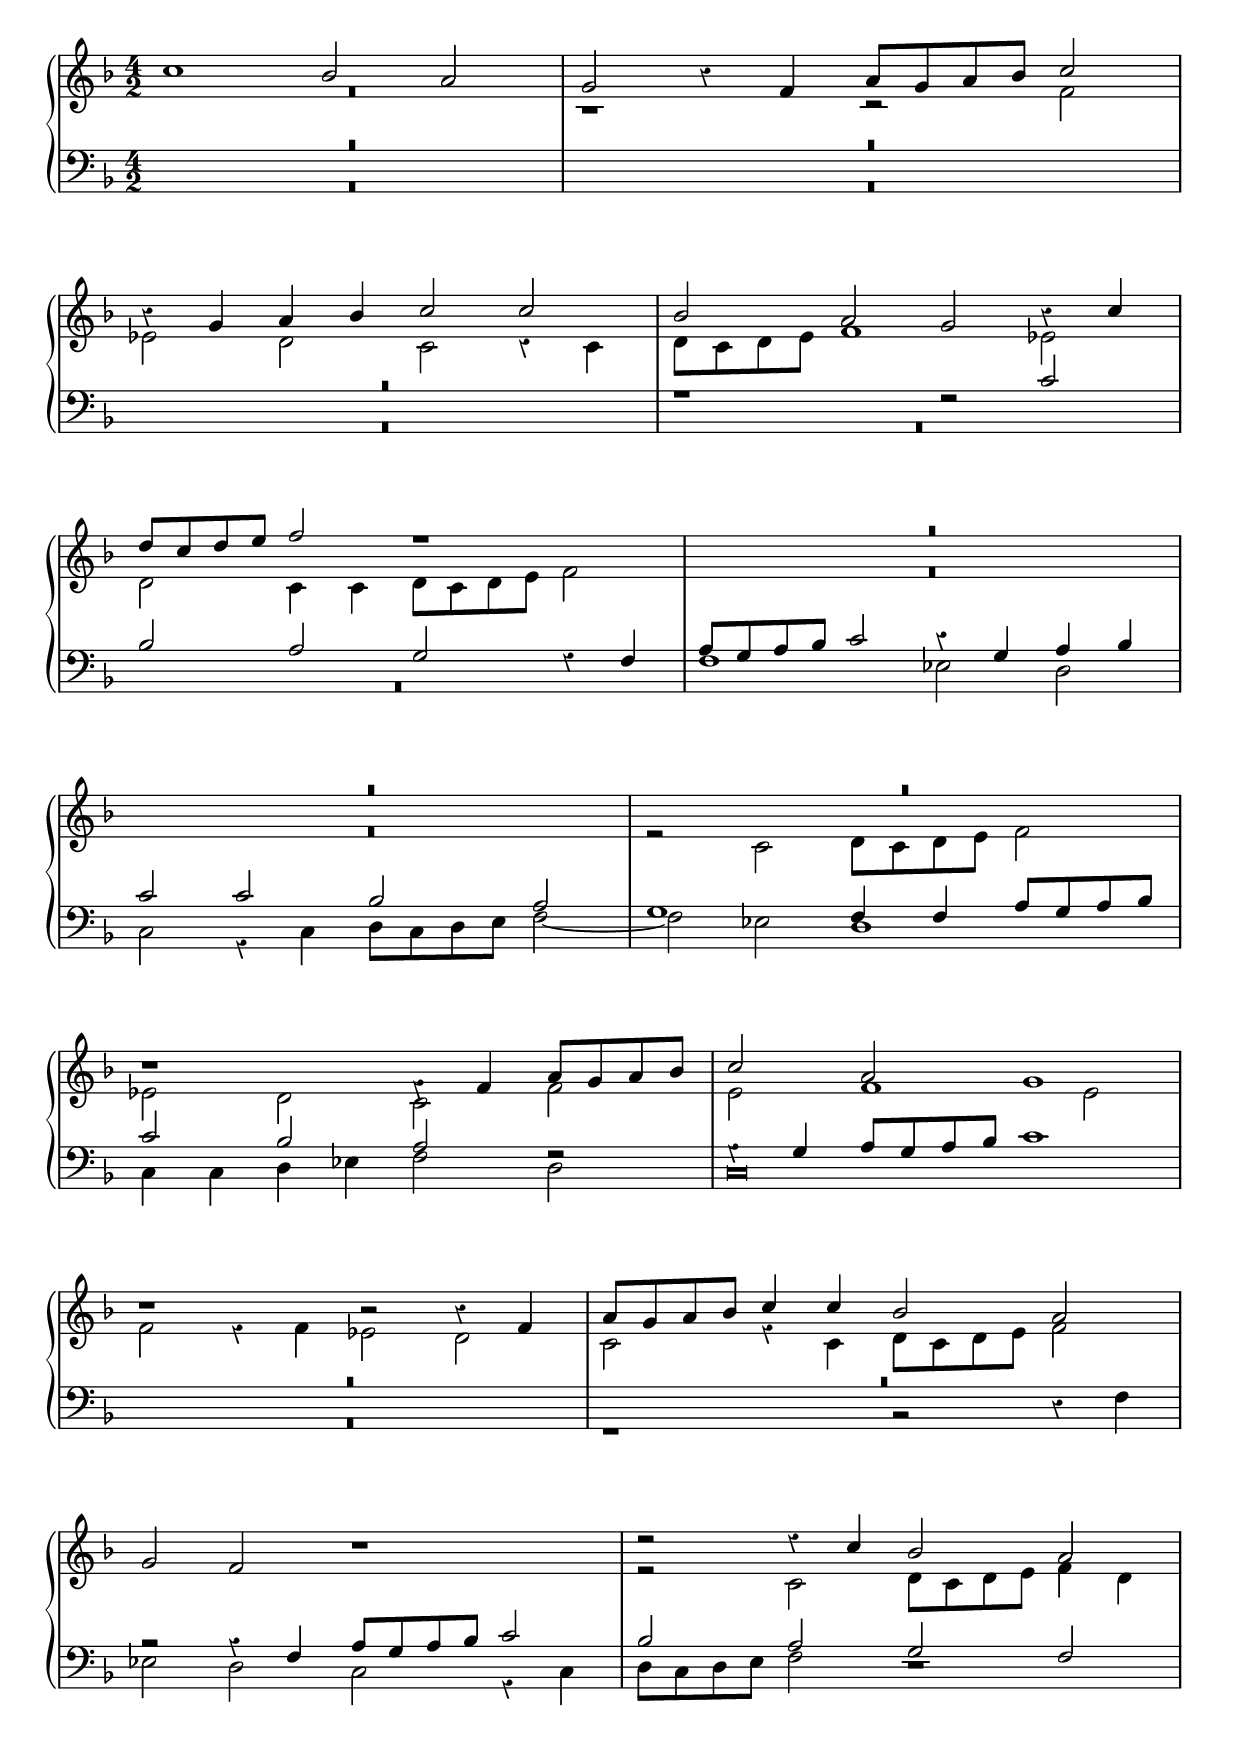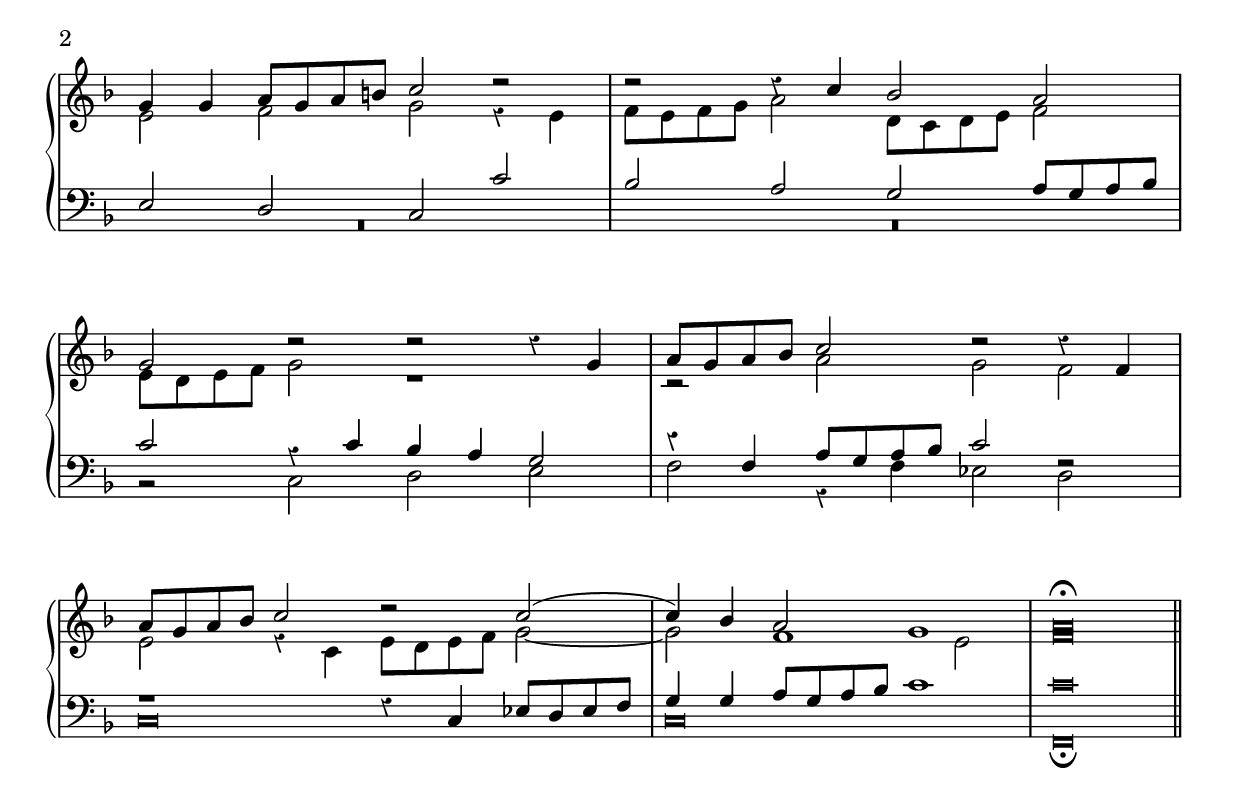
\version "2.6.3"
\include "english.ly"

global = {
  \key f \major
  \time 4/2
  %Transcriber's Note: Time signature in original text was 4/4, but there are four half-notes to the measure.
}

i = \context Staff \relative c' {
  \context Voice = "i"
  \voiceOne
  \override Rest #'style = #'classical
    c'1 bf2 a2 | g2 b4\rest f4 a8 g8 a8 bf8 c2 \break
    b4\rest g4 a4 bf4 c2 c2 | bf2 a2 g2 b4\rest c4 \break
    d8 c8 d8 e8 f2 d1\rest | R1*4/2 \break
    R1*4/2 | R1*4/2 | \break
    \override Rest #'style = #'classical b1\rest f4\rest f4 a8[ g8 a8 bf8] | c2 a2 g1 \break
    b1\rest b2\rest b4\rest f4 | a8 g8 a8 bf8 c4 c4 bf2 a2 \break
    g2 f2 b1\rest | d2\rest d4\rest c4 bf2 a2 \break
    g4 g4 a8 g8 a8 b8 c2 d2\rest | d2\rest d4\rest c4 bf2 a2 \break
    g2 d'2\rest d2\rest d4\rest g,4 | a8 g8 a8 bf8 c2 d2\rest d4\rest f,4 \break
    a8 g8 a8 bf8 c2 d2\rest c2( | c4) bf4 a2 g1 | \once \override NoteHead #'style = #'baroque a\breve\fermata \bar "||"
 }

ii = \context Staff \relative c' {
  \context Voice = "ii"
  \voiceTwo
  \override Rest #'style = #'classical
    R1*4/2 | r1 c2\rest f2
    ef2 d2 c2 c4\rest c4 | d8 c8 d8 e8 f1 ef2
    d2 c4 c4 d8 c8 d8 e8 f2 | R1*4/2
    R1*4/2 | r2 c2 d8 c8 d8 e8 f2
    ef2 d2 c2 f2 | e2 f1 e2
    f2 r4 f4 ef2 d2 | c2 r4 c4 d8[ c8 d8 e8] f2
    s2 s2 s1 | r2 c2 d8 c8 d8 e8 f4 d4
    e2 f2 g2 r4 e4 | f8 e8 f8 g8 a2 d,8 c8 d8 e8 f2
    e8 d8 e8 f8 g2 c,1\rest | r2 a'2 g2 f2
    e2 r4 c4 e8 d8 e8 f8 g2~ | g2 f1 e2 | \once \override NoteHead #'style = #'baroque f\breve
}

iii = \context Staff \relative c' {
  \context Voice = "iii"
  \voiceOne
  \override Rest #'style = #'classical
    R1*4/2 | R1*4/2
    R1*4/2 | f,1\rest f2\rest c'2
    bf2 a2 g2 f4\rest f4 | a8 g8 a8 bf8 c2 r4 g4 a4 bf4
    c2 c2 bf2 a2 | g1 f4 f4 a8[ g8 a8 bf8]
    c2 bf2 a2 f2\rest | g4\rest g4 a8 g8 a8 bf8 c1 
    R1*4/2 | R1*4/2
    a2\rest a4\rest f4 a8 g8 a8 bf8 c2 | bf2 a2 g2 f2
    e2 d2 c2 c'2 | bf2 a2 g2 a8[ g8 a8 bf8]
    c2 r4 c4 bf4 a4 g2 | r4 f4 a8 g8 a8 bf8 c2 f,2\rest
    f1\rest f4\rest c4 ef8[ d8 ef8 f8] | g4 g4 a8 g8 a8 bf8 c1 | \once \override NoteHead #'style = #'baroque c\breve
}

iv = \context Staff \relative c {
  \context Voice = "iv"
  \voiceTwo
  \override Rest #'style = #'classical 
    R1*4/2 | R1*4/2
    R1*4/2 | R1*4/2
    R1*4/2 | f1 \stemDown ef2 d2
    c2 r4 c4 d8 c8 d8 e8 \tieDown f2~ | f2 ef2 d1
    c4 c4 d4 ef4 f2 d2 | \once \override NoteHead #'style = #'baroque c\breve
    R1*4/2 | r1 b2\rest d4\rest f4
    ef2 d2 c2 r4 c4 | d8 c8 d8 e8 f2 c1\rest
    R1*4/2 | R1*4/2
    b2\rest c2 d2 e2 | f2 r4 f4 ef2 d2
    \override NoteHead #'style = #'baroque c\breve | c\breve | f,\breve_\fermata
}

\score {
  \context PianoStaff <<
    \context Staff = "treble" <<
      \global
      \clef treble
      \i
      \ii
    >>
    \context Staff = "bass" <<
      \global
      \clef bass
      \iii
      \iv
    >>
  >>
  \layout {
    indent = 0.0\cm
    \context {
      \Score
       \remove Bar_number_engraver
      }     
  }
  \midi { \tempo 2 = 100}
}